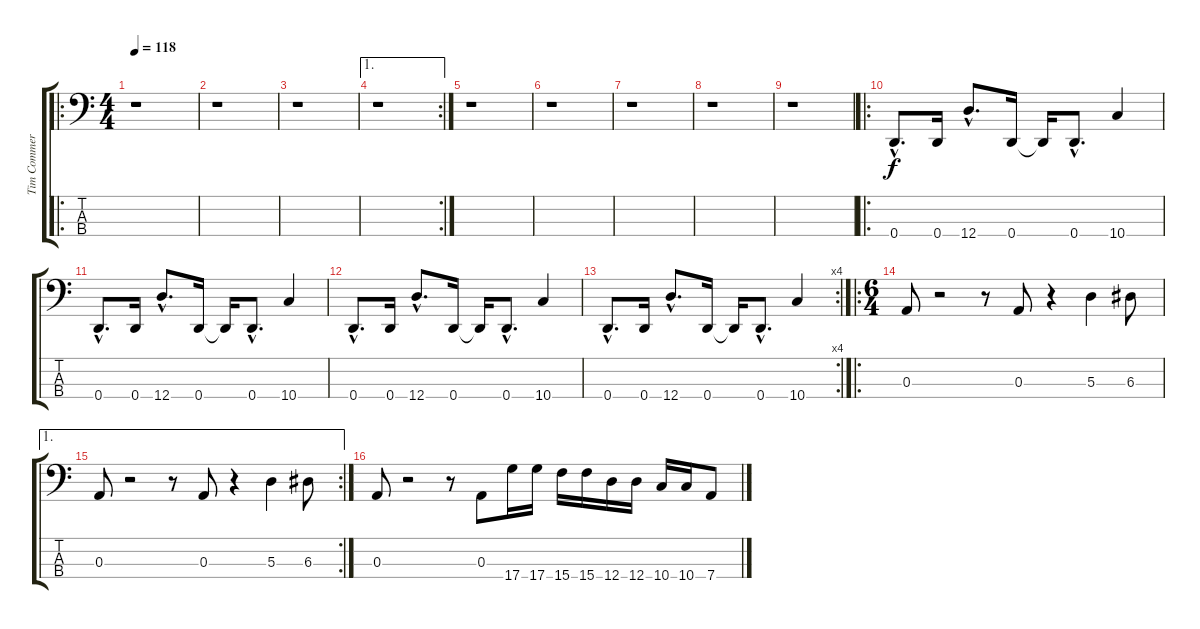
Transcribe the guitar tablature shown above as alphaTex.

\track ("Tim Commerford - Bass" "Tim Commer") {instrument electricbasspick}
\staff {score tabs}
\tuning (G2 D2 A1 D1) {hide}
\ro
\ts (4 4)
\tempo 118
\clef f4
\ks c
r.1{dy f instrument electricbasspick} |
r.1 |
r.1 |
\ae 1
\rc 2
r.1 |
r.1 |
r.1 |
r.1 |
r.1 |
r.1 |
\ro
0.4{hac}.8{d} 0.4.16 12.4{hac}.8{d} 0.4.16 0.4{t}.16 0.4{hac}.8{d} 10.4.4 |
0.4{hac}.8{d} 0.4.16 12.4{hac}.8{d} 0.4.16 0.4{t}.16 0.4{hac}.8{d} 10.4.4 |
0.4{hac}.8{d} 0.4.16 12.4{hac}.8{d} 0.4.16 0.4{t}.16 0.4{hac}.8{d} 10.4.4 |
\rc 4
0.4{hac}.8{d} 0.4.16 12.4{hac}.8{d} 0.4.16 0.4{t}.16 0.4{hac}.8{d} 10.4.4 |
\ro
\ts (6 4)
0.3.8 r.2 r.8 0.3.8 r.4 5.3.4 6.3.8 |
\ae 1
\rc 2
0.3.8 r.2 r.8 0.3.8 r.4 5.3.4 6.3.8 |
0.3.8 r.2 r.8 0.3.8 17.4.16 17.4.16 15.4.16 15.4.16 12.4.16 12.4.16 10.4.16 10.4.16 7.4.8
